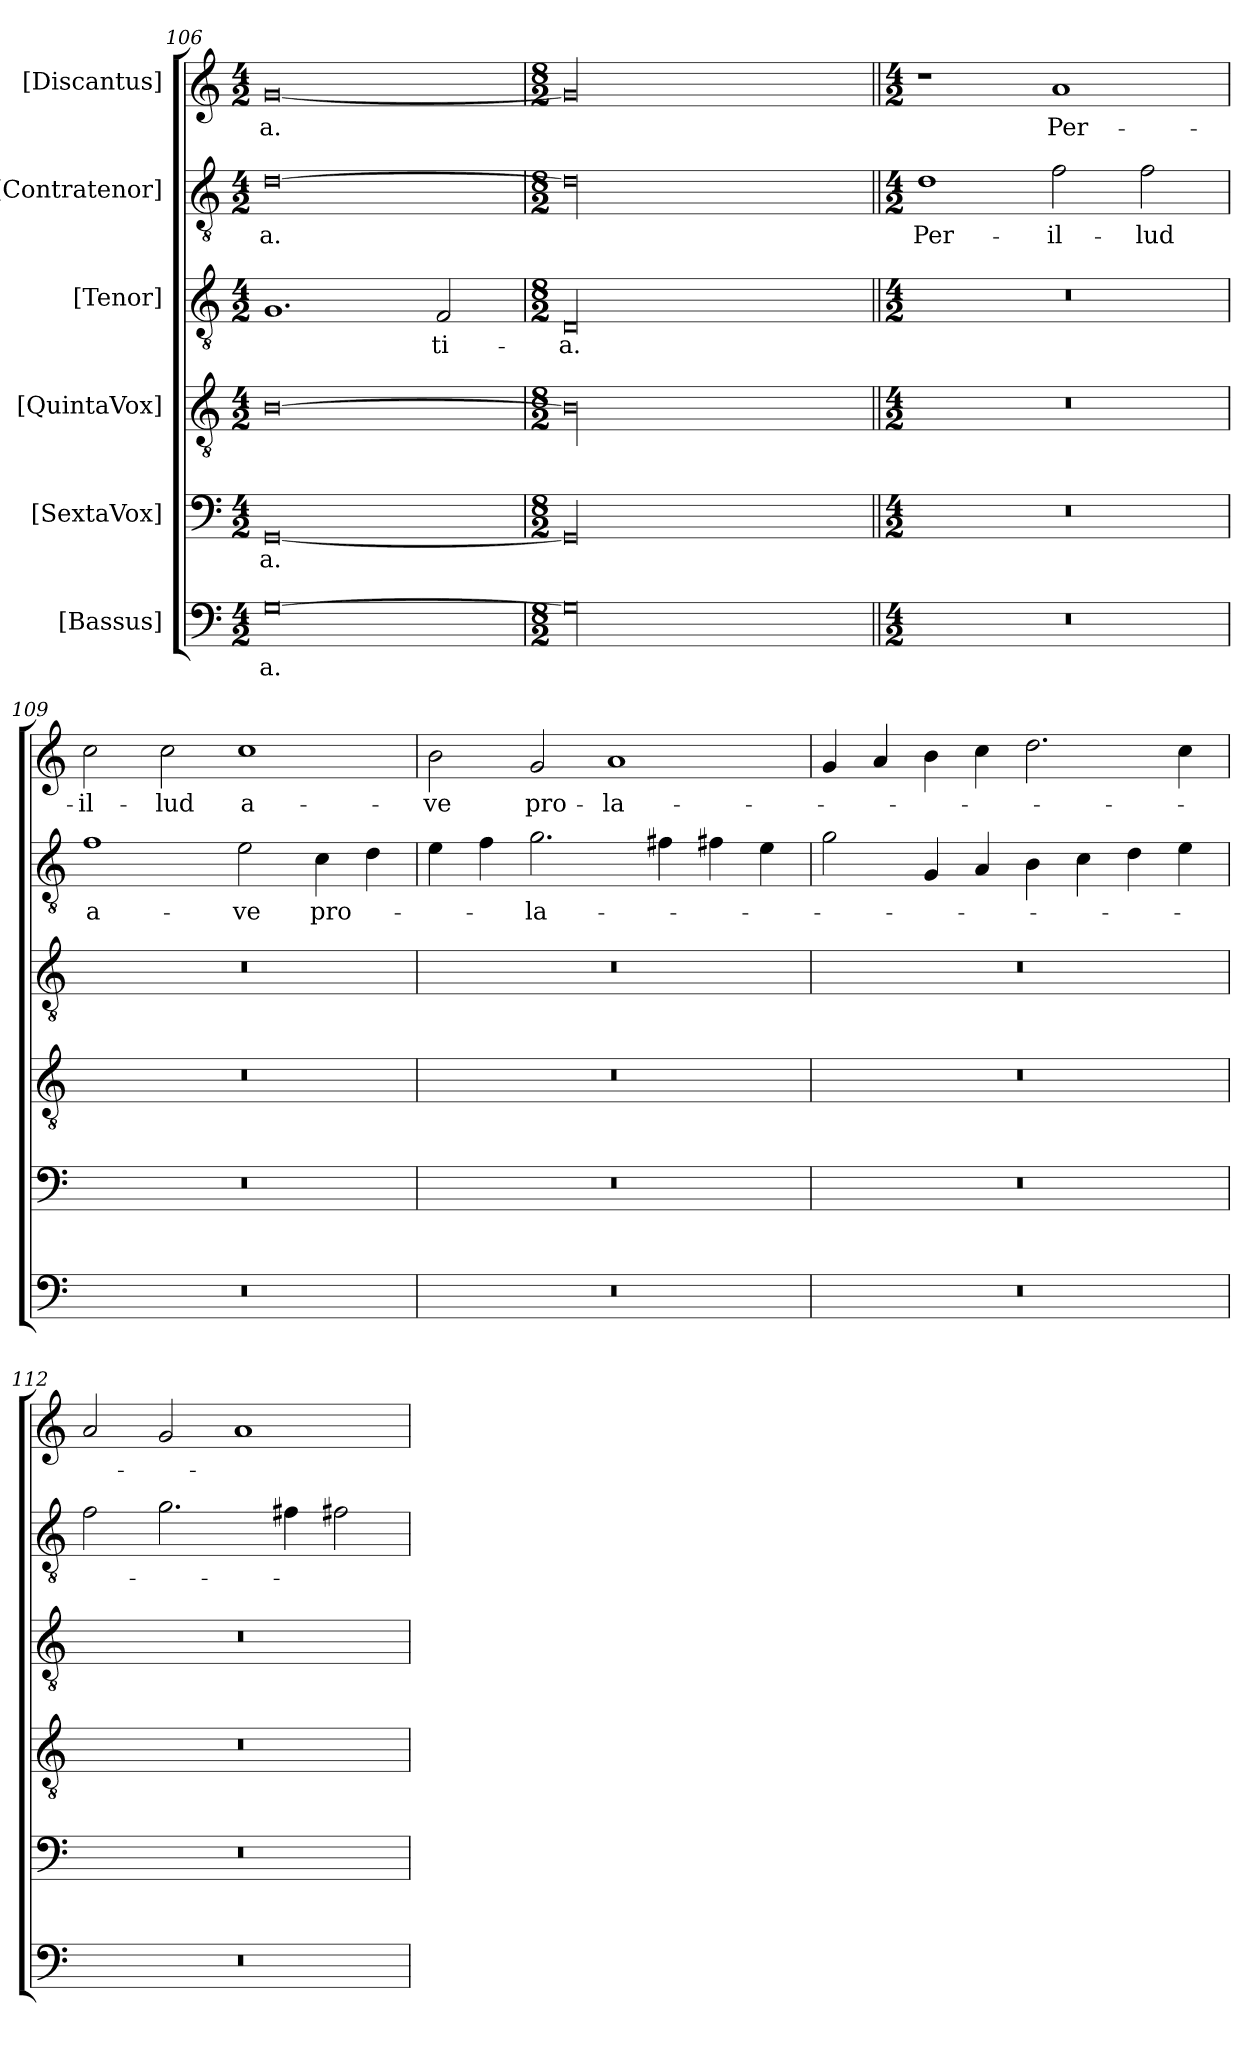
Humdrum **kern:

**kern	**text	**kern	**text	**kern	**kern	**text	**kern	**text	**kern	**text
*part6	*part6	*part5	*part5	*part4	*part3	*part3	*part2	*part2	*part1	*part1
*staff6	*staff6	*staff5	*staff5	*staff4	*staff3	*staff3	*staff2	*staff2	*staff1	*staff1
*I"[Bassus]	*	*I"[SextaVox]	*	*I"[QuintaVox]	*I"[Tenor]	*	*I"[Contratenor]	*	*I"[Discantus]	*
*clefF4	*	*clefF4	*	*clefGv2	*clefGv2	*	*clefGv2	*	*clefG2	*
*k[]	*	*k[]	*	*k[]	*k[]	*	*k[]	*	*k[]	*
*M4/2	*	*M4/2	*	*M4/2	*M4/2	*	*M4/2	*	*M4/2	*
=106	=106	=106	=106	=106	=106	=106	=106	=106	=106	=106
[0G\	-a.	[0GG/	-a.	[0B\	1.G/	.	[0d\	-a.	[0g/	-a.
.	.	.	.	.	2F/	-ti-	.	.	.	.
=107	=107	=107	=107	=107	=107	=107	=107	=107	=107	=107
*M8/2	*	*M8/2	*	*M8/2	*M8/2	*	*M8/2	*	*M8/2	*
00G\]	.	00GG/]	.	00B\]	00D/	-a.	00d\]	.	00g/]	.
=108||	=108||	=108||	=108||	=108||	=108||	=108||	=108||	=108||	=108||	=108||
*M4/2	*	*M4/2	*	*M4/2	*M4/2	*	*M4/2	*	*M4/2	*
0r	.	0r	.	0r	0r	.	1d\	Per-	1r	.
.	.	.	.	.	.	.	2f\	il-	1a/	Per-
.	.	.	.	.	.	.	2f\	-lud	.	.
=109	=109	=109	=109	=109	=109	=109	=109	=109	=109	=109
0r	.	0r	.	0r	0r	.	1f\	a-	2cc\	il-
.	.	.	.	.	.	.	.	.	2cc\	-lud
.	.	.	.	.	.	.	2e\	-ve	1cc\	a-
.	.	.	.	.	.	.	4c\	pro-	.	.
.	.	.	.	.	.	.	4d\	.	.	.
=110	=110	=110	=110	=110	=110	=110	=110	=110	=110	=110
0r	.	0r	.	0r	0r	.	4e\	.	2b\	-ve
.	.	.	.	.	.	.	4f\	.	.	.
.	.	.	.	.	.	.	2.g\	-la-	2g/	pro-
.	.	.	.	.	.	.	.	.	1a/	-la-
.	.	.	.	.	.	.	4f#X\	.	.	.
.	.	.	.	.	.	.	4f#X\	.	.	.
.	.	.	.	.	.	.	4e\	.	.	.
=111	=111	=111	=111	=111	=111	=111	=111	=111	=111	=111
0r	.	0r	.	0r	0r	.	2g\	.	4g/	.
.	.	.	.	.	.	.	.	.	4a/	.
.	.	.	.	.	.	.	4G/	.	4b\	.
.	.	.	.	.	.	.	4A/	.	4cc\	.
.	.	.	.	.	.	.	4B\	.	2.dd\	.
.	.	.	.	.	.	.	4c\	.	.	.
.	.	.	.	.	.	.	4d\	.	.	.
.	.	.	.	.	.	.	4e\	.	4cc\	.
=112	=112	=112	=112	=112	=112	=112	=112	=112	=112	=112
0r	.	0r	.	0r	0r	.	2f\	.	2a/	.
.	.	.	.	.	.	.	2.g\	.	2g/	.
.	.	.	.	.	.	.	.	.	1a/	.
.	.	.	.	.	.	.	4f#X\	.	.	.
.	.	.	.	.	.	.	2f#X\	.	.	.
=	=	=	=	=	=	=	=	=	=	=
*-	*-	*-	*-	*-	*-	*-	*-	*-	*-	*-
